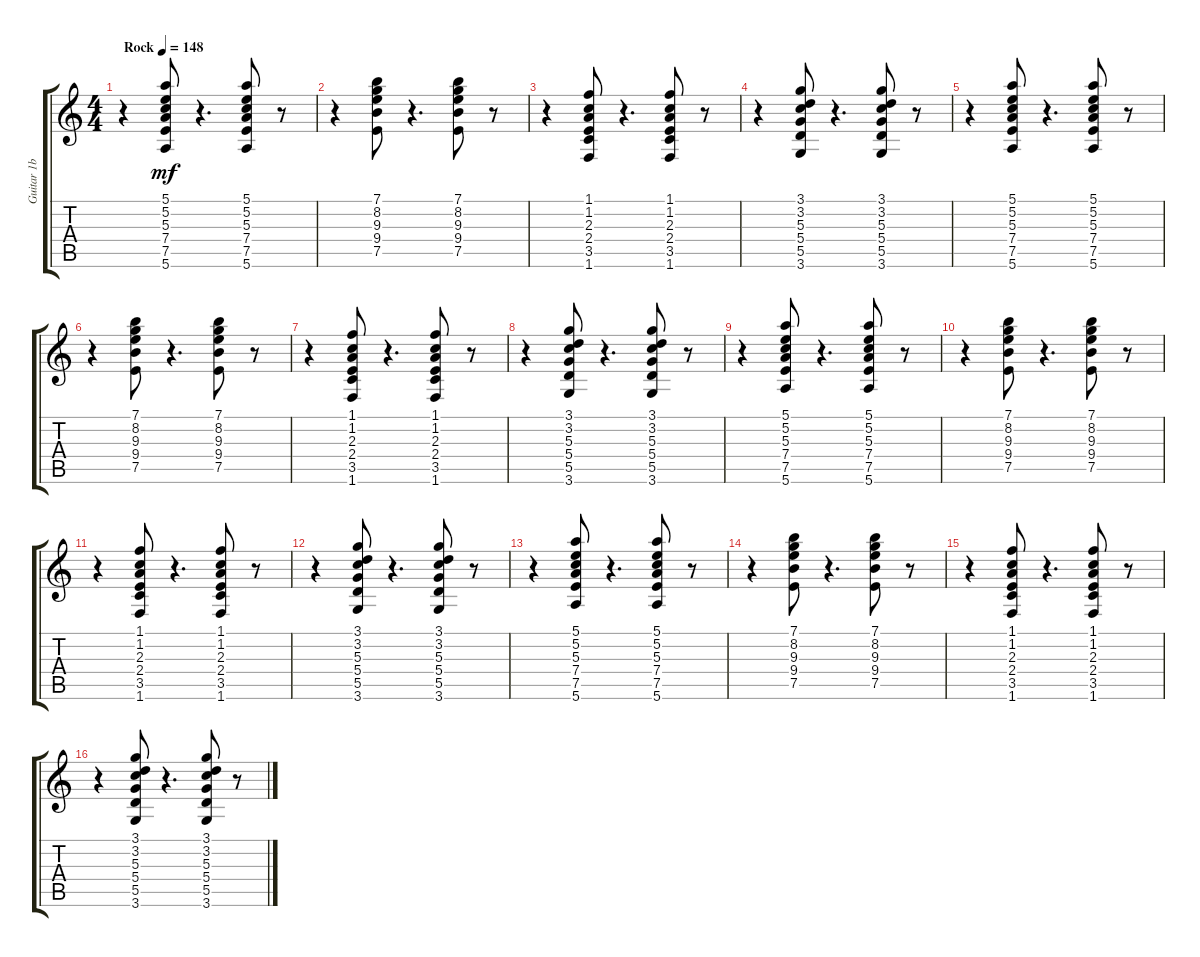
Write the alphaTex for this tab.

\track ("Guitar 1b" "Guitar 1b") {instrument electricguitarjazz}
\staff {score tabs}
\tuning (E4 B3 G3 D3 A2 E2) {hide}
\ts (4 4)
\tempo (148 "Rock")
\clef g2
\ks c
r.4{dy mf instrument electricguitarjazz} (5.1 5.2 5.3 7.4 7.5 5.6).8 r.4{d} (5.1 5.2 5.3 7.4 7.5 5.6).8 r.8 |
r.4 (7.1 8.2 9.3 9.4 7.5).8 r.4{d} (7.1 8.2 9.3 9.4 7.5).8 r.8 |
r.4 (1.1 1.2 2.3 2.4 3.5 1.6).8 r.4{d} (1.1 1.2 2.3 2.4 3.5 1.6).8 r.8 |
r.4 (3.1 3.2 5.3 5.4 5.5 3.6).8 r.4{d} (3.1 3.2 5.3 5.4 5.5 3.6).8 r.8 |
r.4 (5.1 5.2 5.3 7.4 7.5 5.6).8 r.4{d} (5.1 5.2 5.3 7.4 7.5 5.6).8 r.8 |
r.4 (7.1 8.2 9.3 9.4 7.5).8 r.4{d} (7.1 8.2 9.3 9.4 7.5).8 r.8 |
r.4 (1.1 1.2 2.3 2.4 3.5 1.6).8 r.4{d} (1.1 1.2 2.3 2.4 3.5 1.6).8 r.8 |
r.4 (3.1 3.2 5.3 5.4 5.5 3.6).8 r.4{d} (3.1 3.2 5.3 5.4 5.5 3.6).8 r.8 |
r.4 (5.1 5.2 5.3 7.4 7.5 5.6).8 r.4{d} (5.1 5.2 5.3 7.4 7.5 5.6).8 r.8 |
r.4 (7.1 8.2 9.3 9.4 7.5).8 r.4{d} (7.1 8.2 9.3 9.4 7.5).8 r.8 |
r.4 (1.1 1.2 2.3 2.4 3.5 1.6).8 r.4{d} (1.1 1.2 2.3 2.4 3.5 1.6).8 r.8 |
r.4 (3.1 3.2 5.3 5.4 5.5 3.6).8 r.4{d} (3.1 3.2 5.3 5.4 5.5 3.6).8 r.8 |
r.4 (5.1 5.2 5.3 7.4 7.5 5.6).8 r.4{d} (5.1 5.2 5.3 7.4 7.5 5.6).8 r.8 |
r.4 (7.1 8.2 9.3 9.4 7.5).8 r.4{d} (7.1 8.2 9.3 9.4 7.5).8 r.8 |
r.4 (1.1 1.2 2.3 2.4 3.5 1.6).8 r.4{d} (1.1 1.2 2.3 2.4 3.5 1.6).8 r.8 |
r.4 (3.1 3.2 5.3 5.4 5.5 3.6).8 r.4{d} (3.1 3.2 5.3 5.4 5.5 3.6).8 r.8
